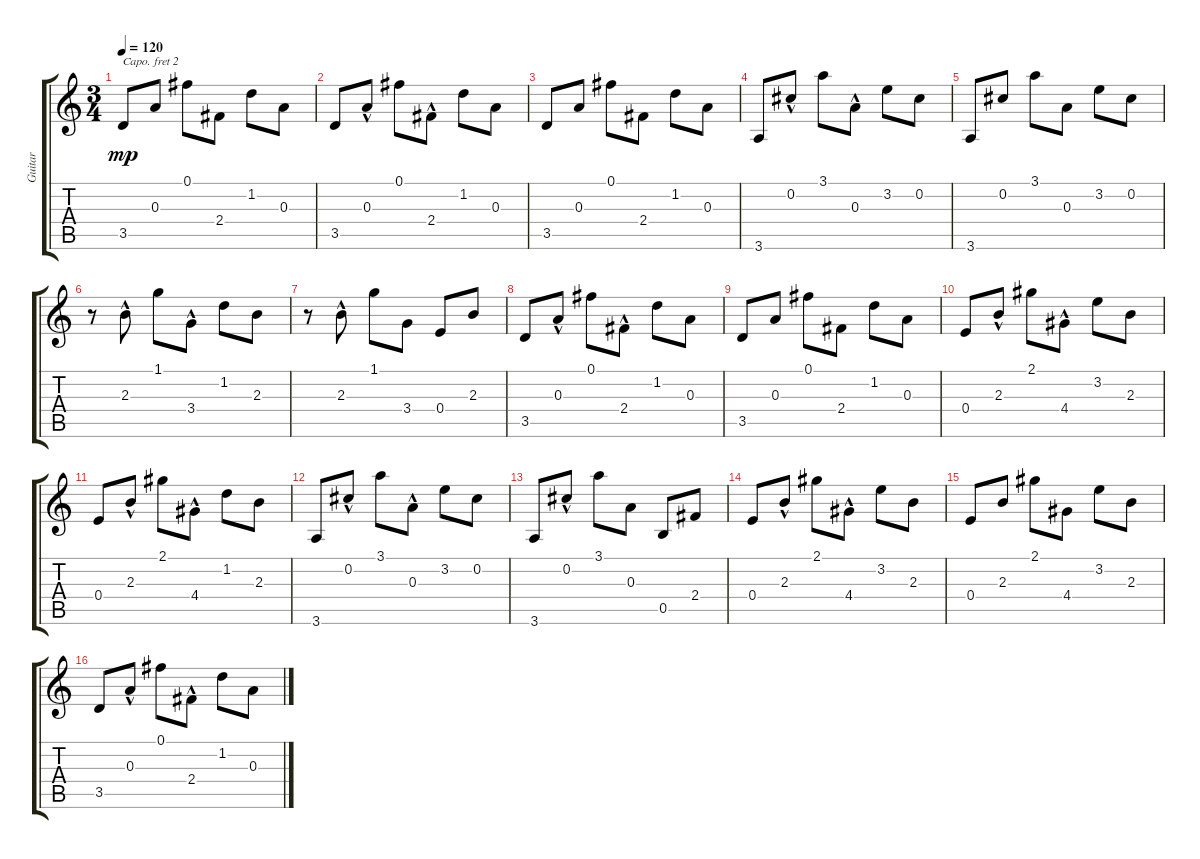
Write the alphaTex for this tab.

\track ("Guitar" "Guitar") {instrument acousticguitarsteel}
\staff {score tabs}
\capo 2
\tuning (E4 B3 G3 D3 A2 E2) {hide}
\ts (3 4)
\tempo 120
\clef g2
\ks c
3.5.8{dy mp instrument acousticguitarsteel} 0.3.8 0.1.8 2.4.8 1.2.8 0.3.8 |
3.5.8 0.3{hac}.8 0.1.8 2.4{hac}.8 1.2.8 0.3.8 |
3.5.8 0.3.8 0.1.8 2.4.8 1.2.8 0.3.8 |
3.6.8 0.2{hac}.8 3.1.8 0.3{hac}.8 3.2.8 0.2.8 |
3.6.8 0.2.8 3.1.8 0.3.8 3.2.8 0.2.8 |
r.8 2.3{hac}.8 1.1.8 3.4{hac}.8 1.2.8 2.3.8 |
r.8 2.3{hac}.8 1.1.8 3.4.8 0.4.8 2.3.8 |
3.5.8 0.3{hac}.8 0.1.8 2.4{hac}.8 1.2.8 0.3.8 |
3.5.8 0.3.8 0.1.8 2.4.8 1.2.8 0.3.8 |
0.4.8 2.3{hac}.8 2.1.8 4.4{hac}.8 3.2.8 2.3.8 |
0.4.8 2.3{hac}.8 2.1.8 4.4{hac}.8 1.2.8 2.3.8 |
3.6.8 0.2{hac}.8 3.1.8 0.3{hac}.8 3.2.8 0.2.8 |
3.6.8 0.2{hac}.8 3.1.8 0.3.8 0.5.8 2.4.8 |
0.4.8 2.3{hac}.8 2.1.8 4.4{hac}.8 3.2.8 2.3.8 |
0.4.8 2.3.8 2.1.8 4.4.8 3.2.8 2.3.8 |
3.5.8 0.3{hac}.8 0.1.8 2.4{hac}.8 1.2.8 0.3.8
